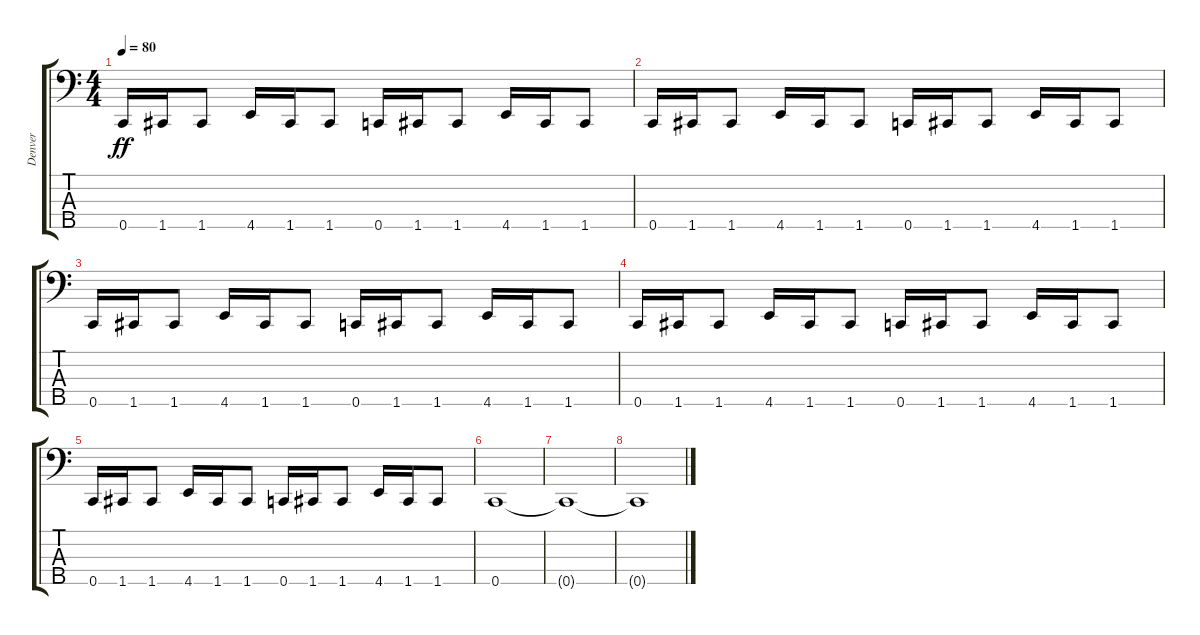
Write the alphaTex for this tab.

\track ("Denver" "Denver") {instrument electricbasspick}
\staff {score tabs}
\tuning (Bb2 F2 C2 G1 C1) {hide}
\ts (4 4)
\tempo 80
\clef f4
\ks c
0.5.16{dy ff} 1.5.16 1.5.8 4.5.16 1.5.16 1.5.8 0.5.16 1.5.16 1.5.8 4.5.16 1.5.16 1.5.8 |
0.5.16 1.5.16 1.5.8 4.5.16 1.5.16 1.5.8 0.5.16 1.5.16 1.5.8 4.5.16 1.5.16 1.5.8 |
0.5.16 1.5.16 1.5.8 4.5.16 1.5.16 1.5.8 0.5.16 1.5.16 1.5.8 4.5.16 1.5.16 1.5.8 |
0.5.16 1.5.16 1.5.8 4.5.16 1.5.16 1.5.8 0.5.16 1.5.16 1.5.8 4.5.16 1.5.16 1.5.8 |
0.5.16 1.5.16 1.5.8 4.5.16 1.5.16 1.5.8 0.5.16 1.5.16 1.5.8 4.5.16 1.5.16 1.5.8 |
0.5.1 |
0.5{t}.1 |
0.5{t}.1
